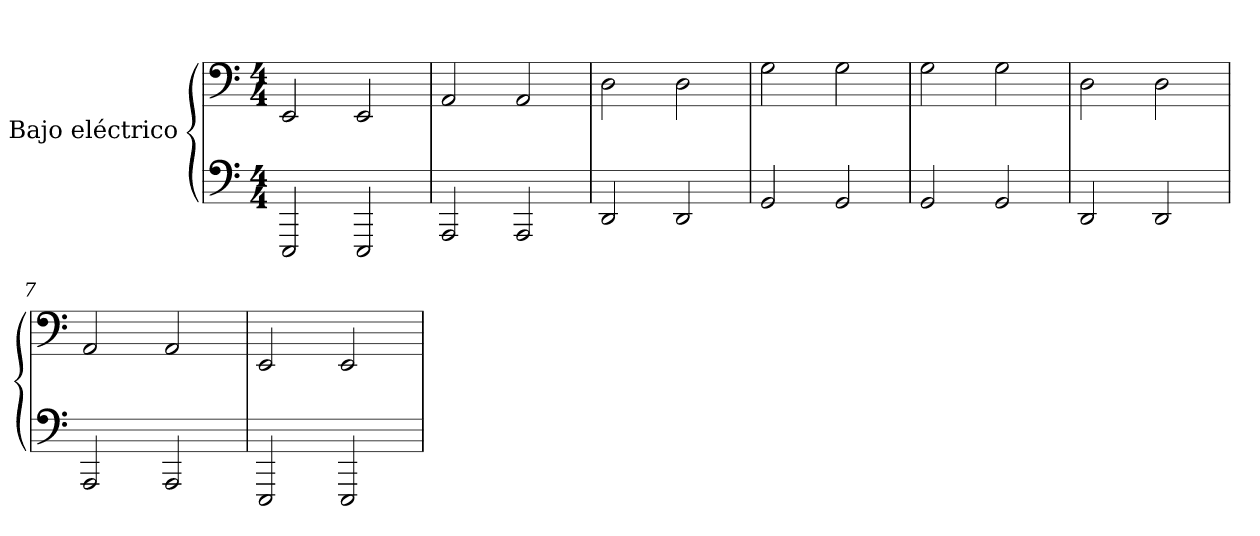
**kern	**kern
*part1	*part1
*staff2	*staff1
*I"Bajo eléctrico	*
*stria4	*
*	*clefF4
*ITrd7c12	*ITrd7c12
*k[]	*k[]
*M4/4	*M4/4
=1	=1
2EEEE	2EEE/
2EEEE	2EEE/
=2	=2
2AAAA	2AAA/
2AAAA	2AAA/
=3	=3
2DDD	2DD\
2DDD	2DD\
=4	=4
2GGG	2GG\
2GGG	2GG\
=5	=5
2GGG	2GG\
2GGG	2GG\
=6	=6
2DDD	2DD\
2DDD	2DD\
=7	=7
2AAAA	2AAA/
2AAAA	2AAA/
=8	=8
2EEEE	2EEE/
2EEEE	2EEE/
=	=
*-	*-
